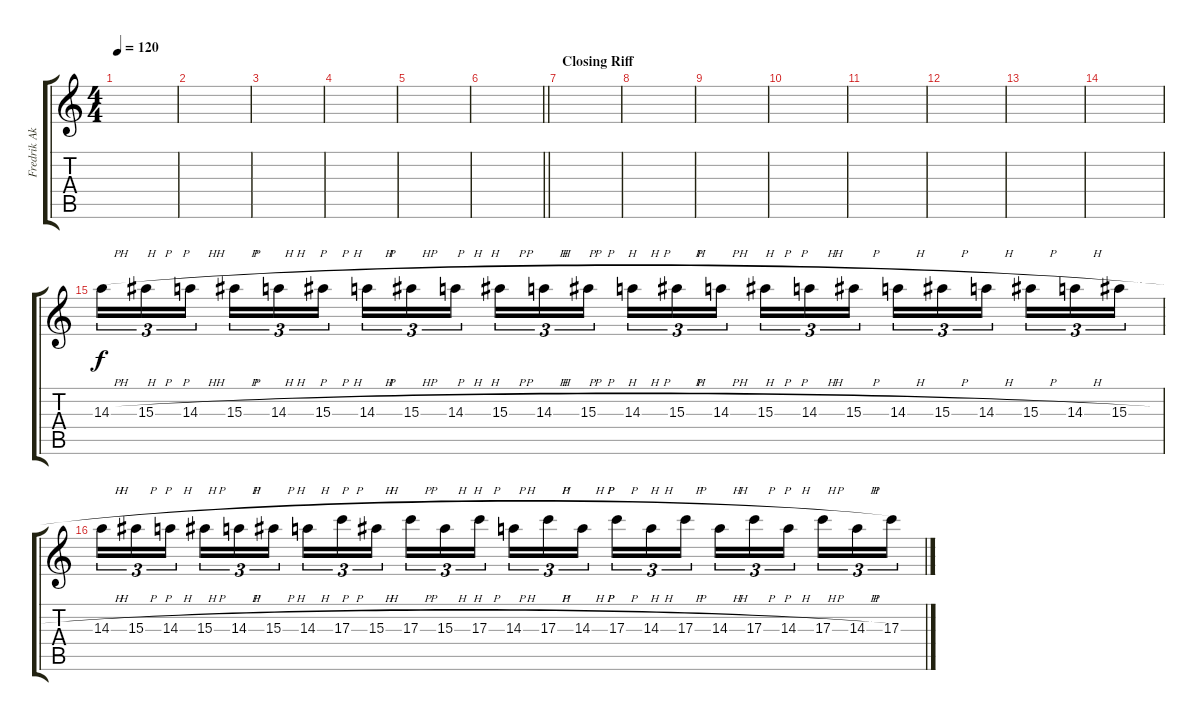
\track ("Fredrik Akesson - Electric Guitar 2" "Fredrik Ak") {instrument distortionguitar}
\staff {score tabs}
\tuning (E4 B3 G3 D3 A2 E2) {hide}
\ts (4 4)
\tempo 120
\clef g2
\ks c
|
|
|
|
|
\barLineRight lightlight
|
\section ("" "Closing Riff")
|
|
|
|
|
|
|
|
14.3{h}.16{tu (3 2) volume 13} 15.3{h}.16{tu (3 2)} 14.3{h}.16{tu (3 2) beam splitsecondary} 15.3{h}.16{tu (3 2)} 14.3{h}.16{tu (3 2)} 15.3{h}.16{tu (3 2)} 14.3{h}.16{tu (3 2)} 15.3{h}.16{tu (3 2)} 14.3{h}.16{tu (3 2) beam splitsecondary} 15.3{h}.16{tu (3 2)} 14.3{h}.16{tu (3 2)} 15.3{h}.16{tu (3 2)} 14.3{h}.16{tu (3 2)} 15.3{h}.16{tu (3 2)} 14.3{h}.16{tu (3 2) beam splitsecondary} 15.3{h}.16{tu (3 2)} 14.3{h}.16{tu (3 2)} 15.3{h}.16{tu (3 2)} 14.3{h}.16{tu (3 2)} 15.3{h}.16{tu (3 2)} 14.3{h}.16{tu (3 2) beam splitsecondary} 15.3{h}.16{tu (3 2)} 14.3{h}.16{tu (3 2)} 15.3{h}.16{tu (3 2)} |
14.3{h}.16{tu (3 2)} 15.3{h}.16{tu (3 2)} 14.3{h}.16{tu (3 2) beam splitsecondary} 15.3{h}.16{tu (3 2)} 14.3{h}.16{tu (3 2)} 15.3{h}.16{tu (3 2)} 14.3{h}.16{tu (3 2)} 17.3{h}.16{tu (3 2)} 15.3{h}.16{tu (3 2) beam splitsecondary} 17.3{h}.16{tu (3 2)} 15.3{h}.16{tu (3 2)} 17.3{h}.16{tu (3 2)} 14.3{h}.16{tu (3 2)} 17.3{h}.16{tu (3 2)} 14.3{h}.16{tu (3 2) beam splitsecondary} 17.3{h}.16{tu (3 2)} 14.3{h}.16{tu (3 2)} 17.3{h}.16{tu (3 2)} 14.3{h}.16{tu (3 2)} 17.3{h}.16{tu (3 2)} 14.3{h}.16{tu (3 2) beam splitsecondary} 17.3{h}.16{tu (3 2)} 14.3{h}.16{tu (3 2)} 17.3{h}.16{tu (3 2)}
